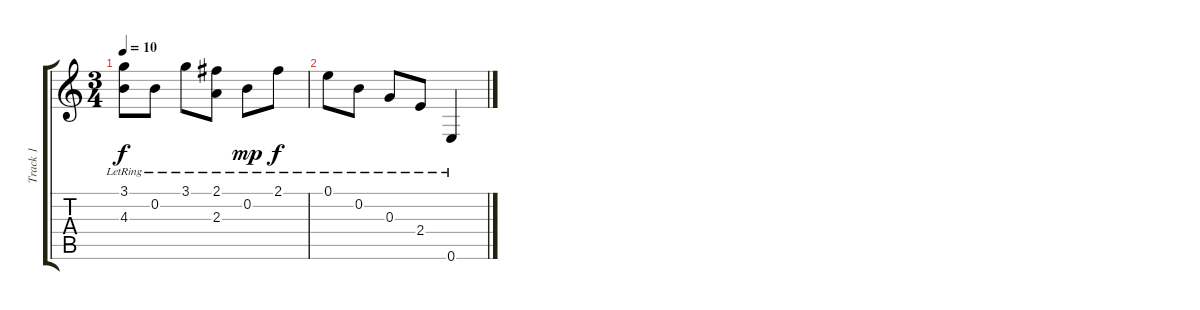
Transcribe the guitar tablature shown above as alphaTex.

\track ("Track 1" "Track 1") {instrument acousticguitarsteel}
\staff {score tabs}
\tuning (E4 B3 G3 D3 A2 E2) {hide}
\ts (3 4)
\tempo 10
\clef g2
\ks c
(3.1{lr} 4.3{lr}).8{dy f} 0.2{lr}.8 3.1{lr}.8 (2.1{lr} 2.3{lr}).8 0.2{lr}.8{dy mp} 2.1{lr}.8{dy f} |
0.1{lr}.8 0.2{lr}.8 0.3{lr}.8 2.4{lr}.8 0.6{lr}.4
